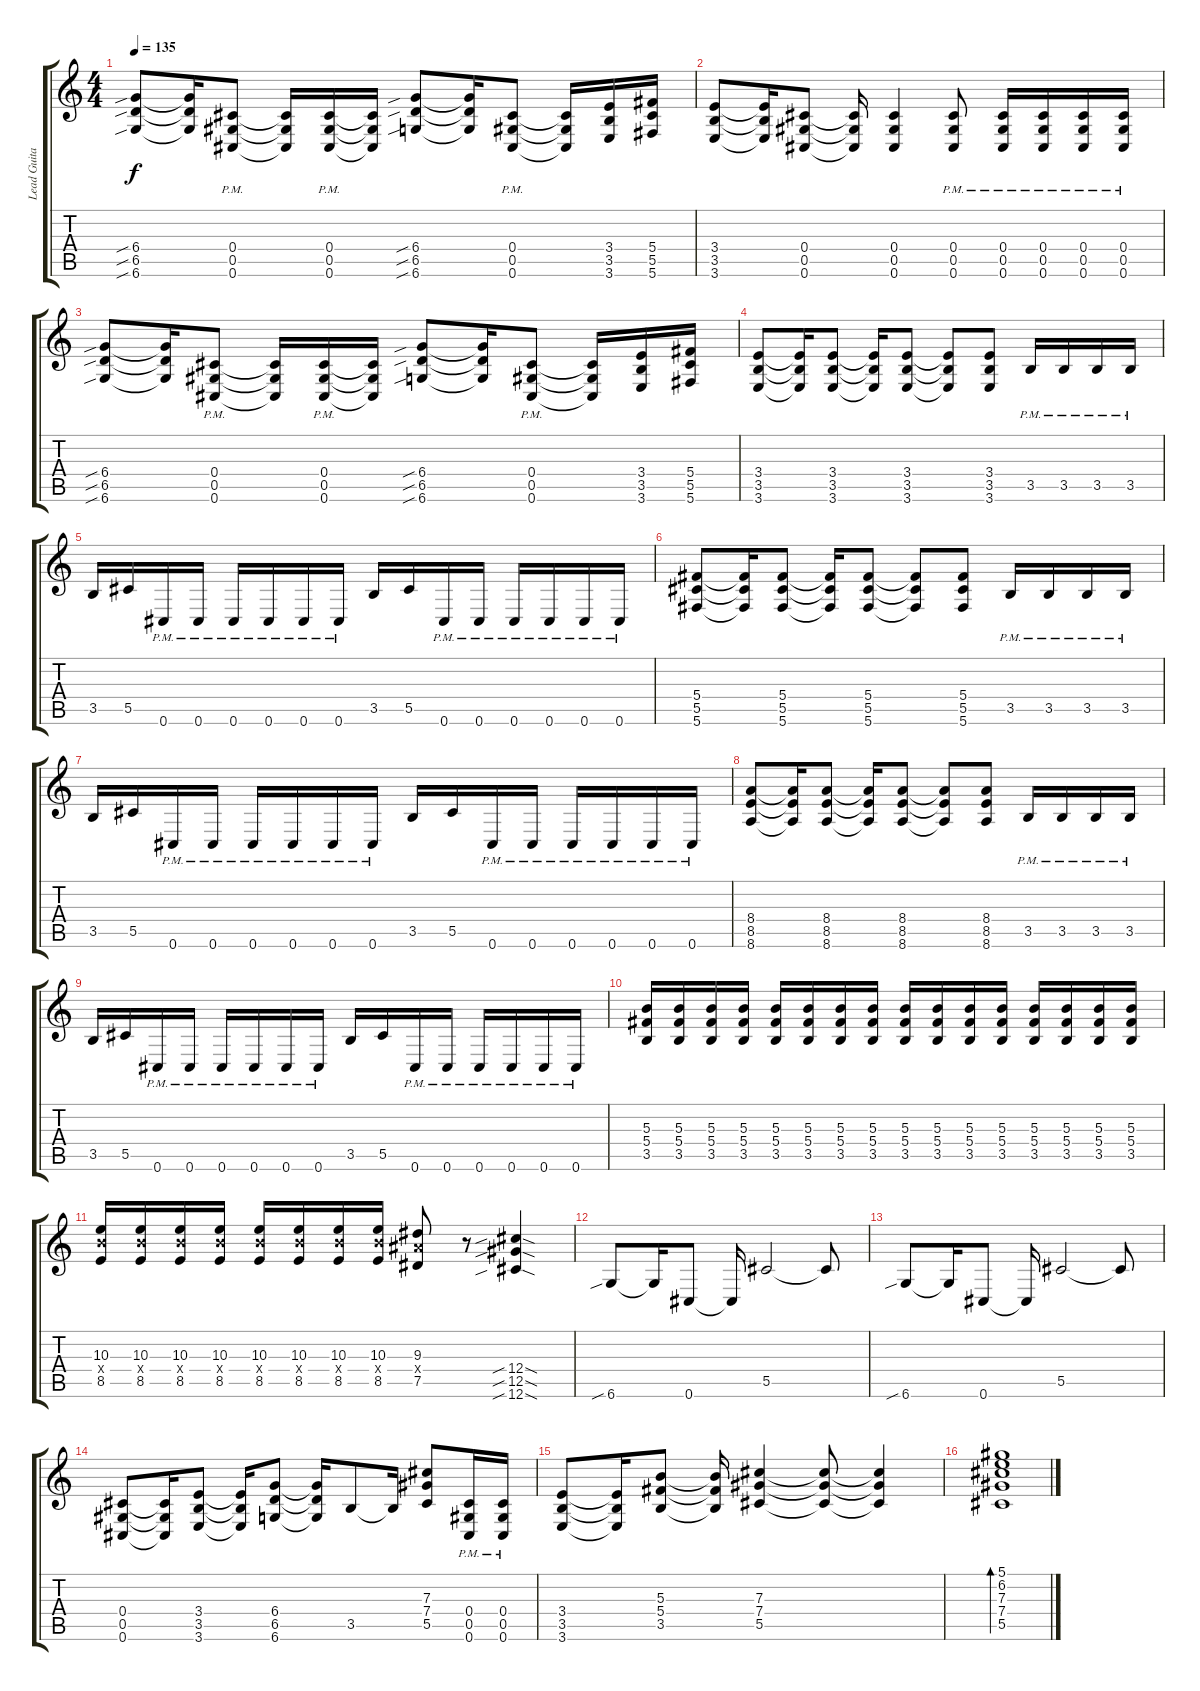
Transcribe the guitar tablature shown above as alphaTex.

\track ("Lead Guitar" "Lead Guita") {instrument distortionguitar}
\staff {score tabs}
\tuning (Eb4 Bb3 Gb3 Db3 Ab2 Db2) {hide}
\ts (4 4)
\tempo 135
\clef g2
\ks c
(6.4{sib} 6.5{sib} 6.6{sib}).8{dy f} (6.4{t} 6.5{t} 6.6{t}).16 (0.4{pm} 0.5{pm} 0.6{pm}).8 (0.4{t} 0.5{t} 0.6{t}).16 (0.4{pm} 0.5{pm} 0.6{pm}).16 (0.4{t} 0.5{t} 0.6{t}).16 (6.4{sib} 6.5{sib} 6.6{sib}).8 (6.4{t} 6.5{t} 6.6{t}).16 (0.4{pm} 0.5{pm} 0.6{pm}).8 (0.4{t} 0.5{t} 0.6{t}).16 (3.4 3.5 3.6).16 (5.4 5.5 5.6).16 |
(3.4 3.5 3.6).8 (3.4{t} 3.5{t} 3.6{t}).16 (0.4 0.5 0.6).8 (0.4{t} 0.5{t} 0.6{t}).16 (0.4 0.5 0.6).4 (0.4{pm} 0.5{pm} 0.6{pm}).8 (0.4{pm} 0.5{pm} 0.6{pm}).16 (0.4{pm} 0.5{pm} 0.6{pm}).16 (0.4{pm} 0.5{pm} 0.6{pm}).16 (0.4{pm} 0.5{pm} 0.6{pm}).16 |
(6.4{sib} 6.5{sib} 6.6{sib}).8 (6.4{t} 6.5{t} 6.6{t}).16 (0.4{pm} 0.5{pm} 0.6{pm}).8 (0.4{t} 0.5{t} 0.6{t}).16 (0.4{pm} 0.5{pm} 0.6{pm}).16 (0.4{t} 0.5{t} 0.6{t}).16 (6.4{sib} 6.5{sib} 6.6{sib}).8 (6.4{t} 6.5{t} 6.6{t}).16 (0.4{pm} 0.5{pm} 0.6{pm}).8 (0.4{t} 0.5{t} 0.6{t}).16 (3.4 3.5 3.6).16 (5.4 5.5 5.6).16 |
(3.4 3.5 3.6).8 (3.4{t} 3.5{t} 3.6{t}).16 (3.4 3.5 3.6).8 (3.4{t} 3.5{t} 3.6{t}).16 (3.4 3.5 3.6).8 (3.4{t} 3.5{t} 3.6{t}).8 (3.4 3.5 3.6).8 3.5{pm}.16 3.5{pm}.16 3.5{pm}.16 3.5{pm}.16 |
3.5.16 5.5.16 0.6{pm}.16 0.6{pm}.16 0.6{pm}.16 0.6{pm}.16 0.6{pm}.16 0.6{pm}.16 3.5.16 5.5.16 0.6{pm}.16 0.6{pm}.16 0.6{pm}.16 0.6{pm}.16 0.6{pm}.16 0.6{pm}.16 |
(5.4 5.5 5.6).8 (5.4{t} 5.5{t} 5.6{t}).16 (5.4 5.5 5.6).8 (5.4{t} 5.5{t} 5.6{t}).16 (5.4 5.5 5.6).8 (5.4{t} 5.5{t} 5.6{t}).8 (5.4 5.5 5.6).8 3.5{pm}.16 3.5{pm}.16 3.5{pm}.16 3.5{pm}.16 |
3.5.16 5.5.16 0.6{pm}.16 0.6{pm}.16 0.6{pm}.16 0.6{pm}.16 0.6{pm}.16 0.6{pm}.16 3.5.16 5.5.16 0.6{pm}.16 0.6{pm}.16 0.6{pm}.16 0.6{pm}.16 0.6{pm}.16 0.6{pm}.16 |
(8.4 8.5 8.6).8 (8.4{t} 8.5{t} 8.6{t}).16 (8.4 8.5 8.6).8 (8.4{t} 8.5{t} 8.6{t}).16 (8.4 8.5 8.6).8 (8.4{t} 8.5{t} 8.6{t}).8 (8.4 8.5 8.6).8 3.5{pm}.16 3.5{pm}.16 3.5{pm}.16 3.5{pm}.16 |
3.5.16 5.5.16 0.6{pm}.16 0.6{pm}.16 0.6{pm}.16 0.6{pm}.16 0.6{pm}.16 0.6{pm}.16 3.5.16 5.5.16 0.6{pm}.16 0.6{pm}.16 0.6{pm}.16 0.6{pm}.16 0.6{pm}.16 0.6{pm}.16 |
(5.3 5.4 3.5).16 (5.3 5.4 3.5).16 (5.3 5.4 3.5).16 (5.3 5.4 3.5).16 (5.3 5.4 3.5).16 (5.3 5.4 3.5).16 (5.3 5.4 3.5).16 (5.3 5.4 3.5).16 (5.3 5.4 3.5).16 (5.3 5.4 3.5).16 (5.3 5.4 3.5).16 (5.3 5.4 3.5).16 (5.3 5.4 3.5).16 (5.3 5.4 3.5).16 (5.3 5.4 3.5).16 (5.3 5.4 3.5).16 |
(10.3 10.4{x} 8.5).16 (10.3 10.4{x} 8.5).16 (10.3 10.4{x} 8.5).16 (10.3 10.4{x} 8.5).16 (10.3 10.4{x} 8.5).16 (10.3 10.4{x} 8.5).16 (10.3 10.4{x} 8.5).16 (10.3 10.4{x} 8.5).16 (9.3 9.4{x} 7.5).8 r.8 (12.4{sib sod} 12.5{sib sod} 12.6{sib sod}).4 |
6.6{sib}.8 6.6{t}.16 0.6.8 0.6{t}.16 5.5.2 5.5{t}.8 |
6.6{sib}.8 6.6{t}.16 0.6.8 0.6{t}.16 5.5.2 5.5{t}.8 |
(0.4 0.5 0.6).8 (0.4{t} 0.5{t} 0.6{t}).16 (3.4 3.5 3.6).8 (3.4{t} 3.5{t} 3.6{t}).16 (6.4 6.5 6.6).8 (6.4{t} 6.5{t} 6.6{t}).16 3.5.8 3.5{t}.16 (7.3 7.4 5.5).8 (0.4{pm} 0.5{pm} 0.6{pm}).16 (0.4{pm} 0.5{pm} 0.6{pm}).16 |
(3.4 3.5 3.6).8 (3.4{t} 3.5{t} 3.6{t}).16 (5.3 5.4 3.5).8 (5.3{t} 5.4{t} 3.5{t}).16 (7.3 7.4 5.5).4 (7.3{t} 7.4{t} 5.5{t}).8 (7.3{t} 7.4{t} 5.5{t}).4 |
(5.1 6.2 7.3 7.4 5.5).1{bd 240}
